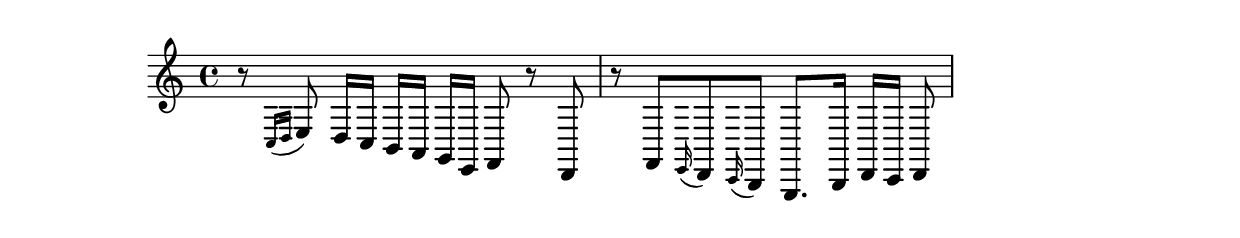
\version "2.18.2"

"/global/music" = \relative c {
  << \new Voice = "global_voice1" {
    r8 \acciaccatura { c16 d } e8 d16[ c] b[ a] g[ e] f8 r d
    
  r f \appoggiatura { e16 } d8 \appoggiatura { c16 } b8 g8. b16 d[ c] d8
  } >>
}

\book {
  \header {
  }

  \bookpart { 
    \score {
      <<
      \new Staff = GlobalStaff \with { }
      \context Staff = GlobalStaff {
        \"/global/music"
      }
      >>
    }
  }
}
